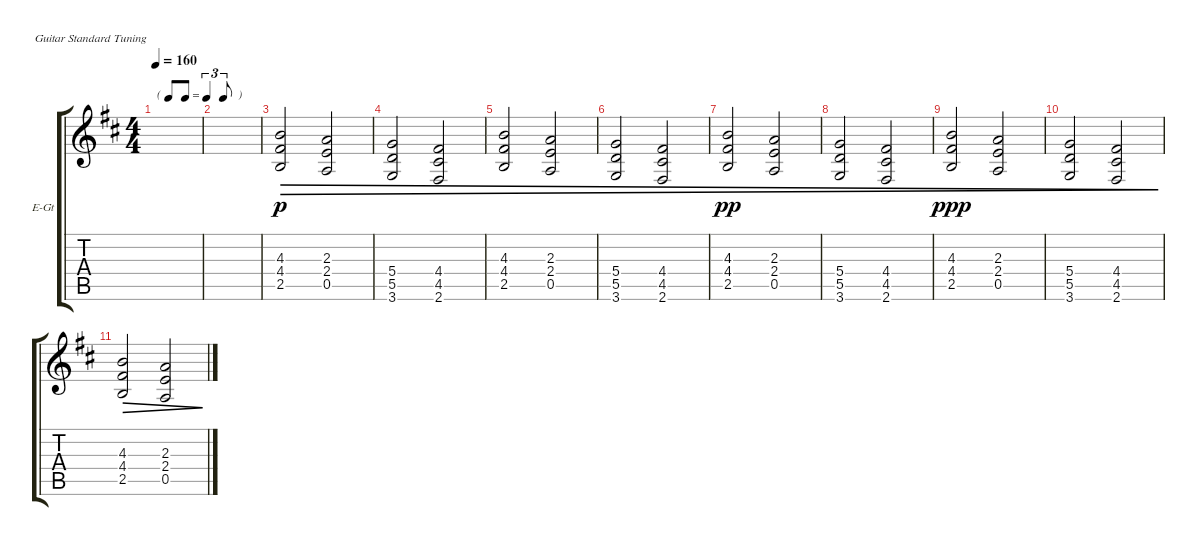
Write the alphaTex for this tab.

\defaultSystemsLayout 4
\bracketExtendMode groupsimilarinstruments
\firstSystemTrackNameOrientation horizontal
\otherSystemsTrackNameOrientation horizontal
\track ("Joe South" "E-Gt") {instrument distortionguitar}
\staff {score tabs}
\tuning (E4 B3 G3 D3 A2 E2)
\ts (4 4)
\tf triplet8th
\tempo 160
\clef g2
\ks bminor
|
|
(2.5 4.4 4.3).2{dec dy p} (0.5 2.4 2.3).2{dec} |
(3.6 5.5 5.4).2{dec} (2.6 4.5 4.4).2{dec} |
(2.5 4.4 4.3).2{dec} (0.5 2.4 2.3).2{dec} |
(3.6 5.5 5.4).2{dec} (2.6 4.5 4.4).2{dec} |
(2.5 4.4 4.3).2{dec dy pp} (0.5 2.4 2.3).2{dec} |
(3.6 5.5 5.4).2{dec} (2.6 4.5 4.4).2{dec} |
(2.5 4.4 4.3).2{dec dy ppp} (0.5 2.4 2.3).2{dec} |
(3.6 5.5 5.4).2{dec} (2.6 4.5 4.4).2{dec} |
(2.5 4.4 4.3).2{dec} (0.5 2.4 2.3).2{dec}
